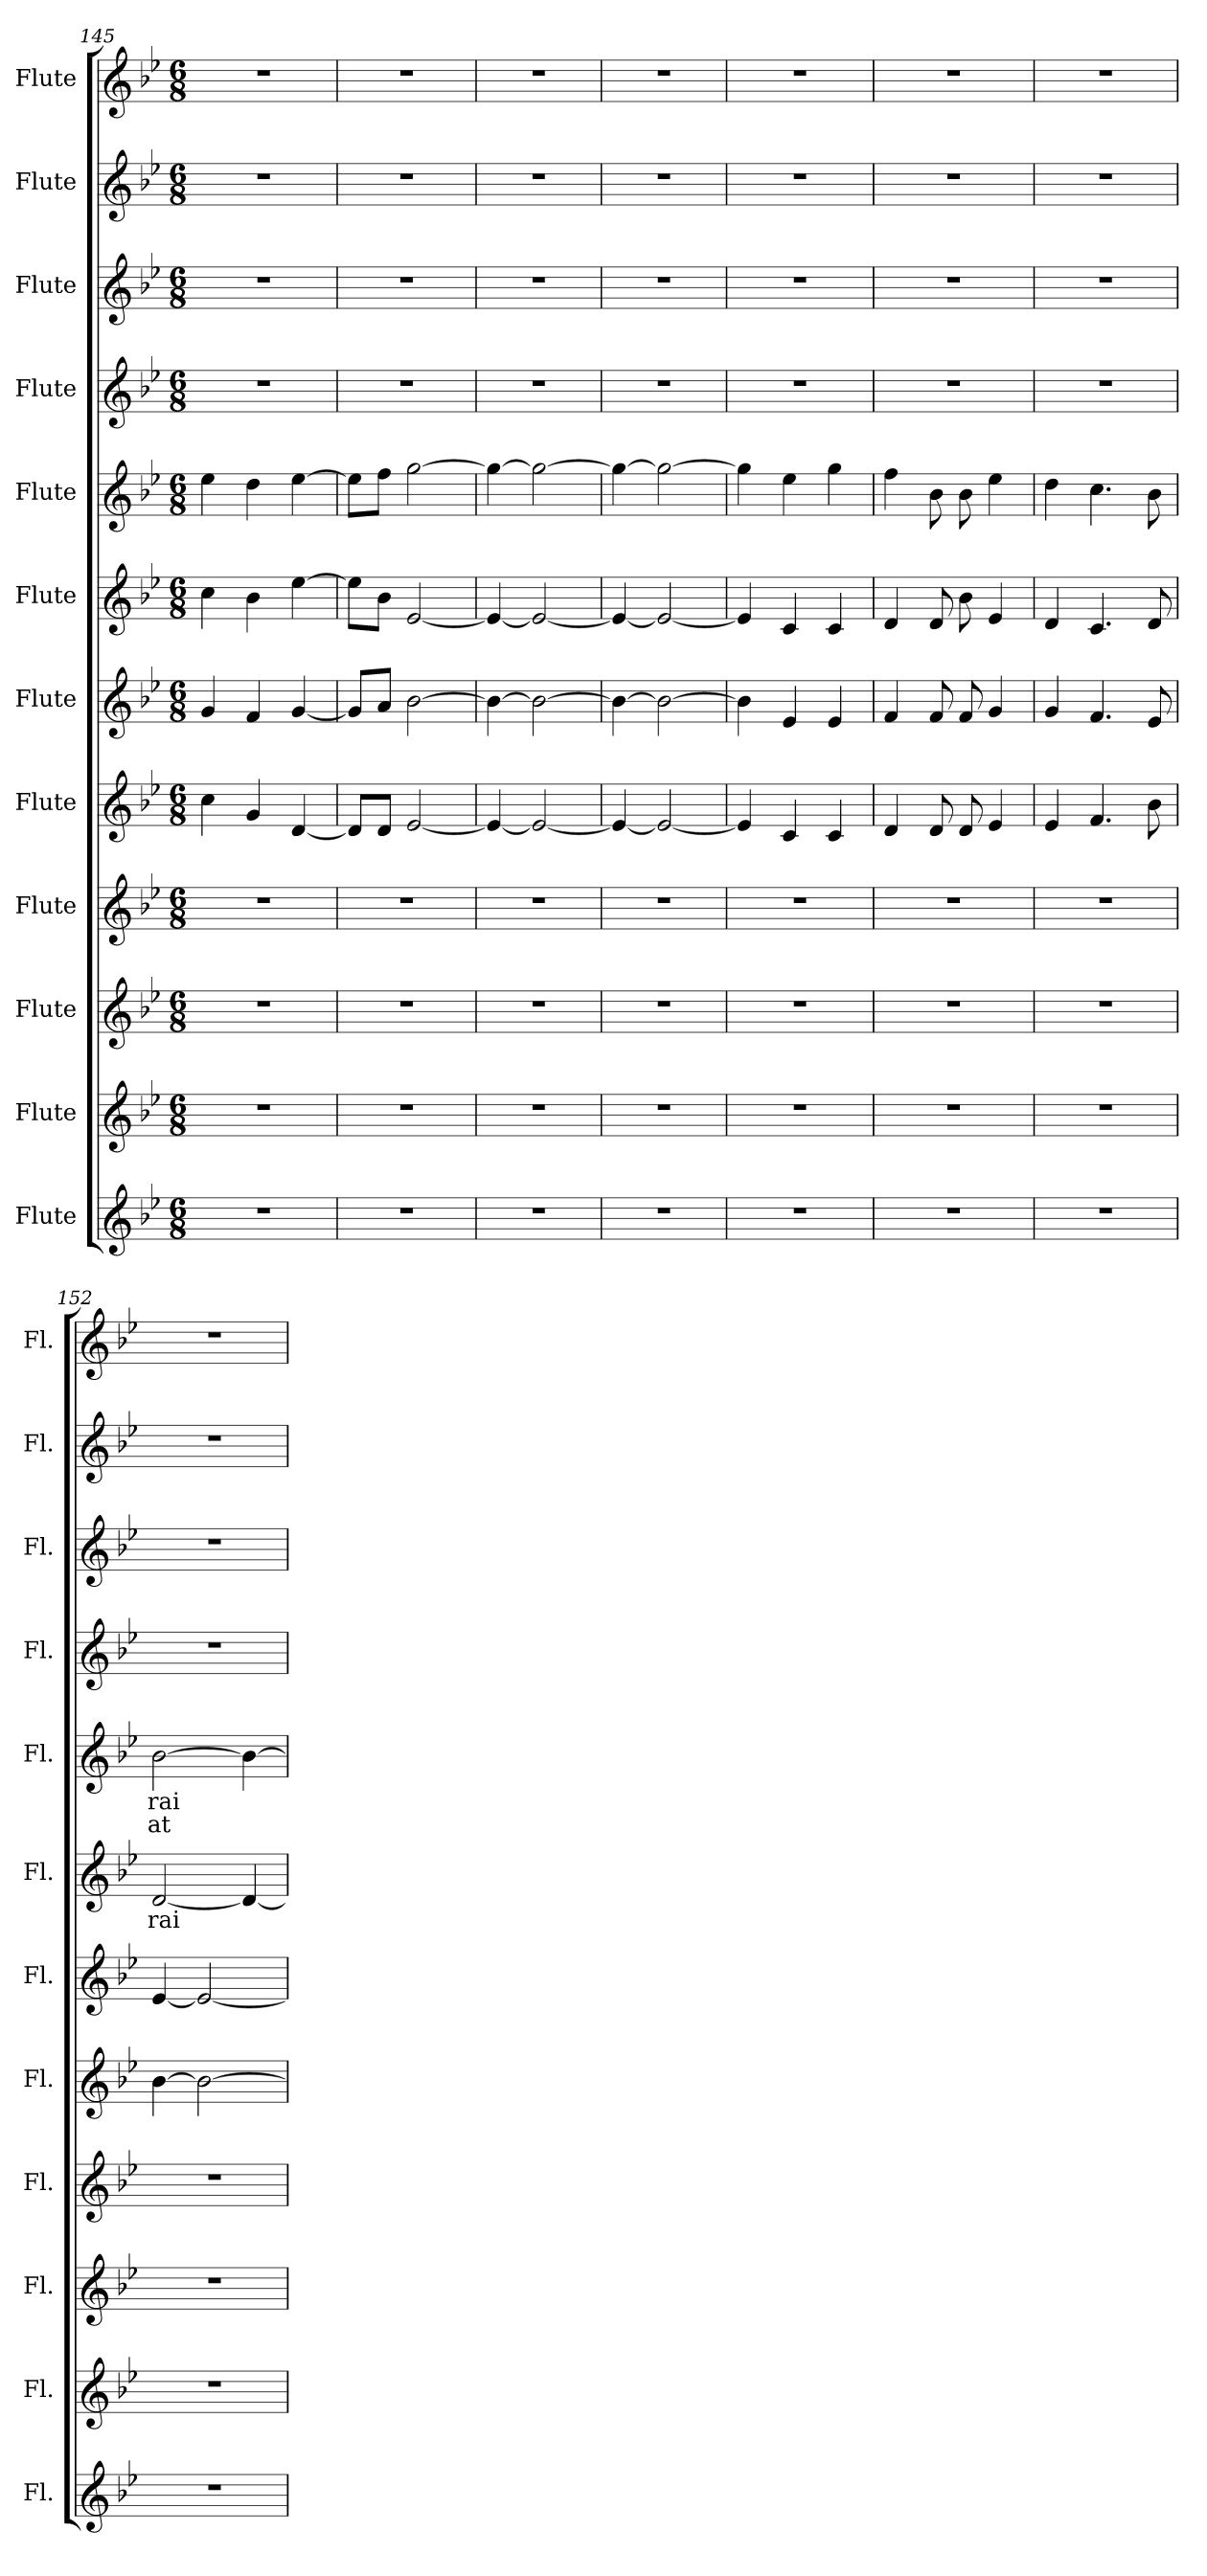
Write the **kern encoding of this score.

**kern	**kern	**kern	**kern	**kern	**kern	**kern	**text	**kern	**text	**text	**kern	**kern	**kern	**kern
*part12	*part11	*part10	*part9	*part8	*part7	*part6	*part6	*part5	*part5	*part5	*part4	*part3	*part2	*part1
*staff12	*staff11	*staff10	*staff9	*staff8	*staff7	*staff6	*staff6	*staff5	*staff5	*staff5	*staff4	*staff3	*staff2	*staff1
*I"Flute	*I"Flute	*I"Flute	*I"Flute	*I"Flute	*I"Flute	*I"Flute	*	*I"Flute	*	*	*I"Flute	*I"Flute	*I"Flute	*I"Flute
*I'Fl.	*I'Fl.	*I'Fl.	*I'Fl.	*I'Fl.	*I'Fl.	*I'Fl.	*	*I'Fl.	*	*	*I'Fl.	*I'Fl.	*I'Fl.	*I'Fl.
*clefG2	*clefG2	*clefG2	*clefG2	*clefG2	*clefG2	*clefG2	*	*clefG2	*	*	*clefG2	*clefG2	*clefG2	*clefG2
*k[b-e-]	*k[b-e-]	*k[b-e-]	*k[b-e-]	*k[b-e-]	*k[b-e-]	*k[b-e-]	*	*k[b-e-]	*	*	*k[b-e-]	*k[b-e-]	*k[b-e-]	*k[b-e-]
*M6/8	*M6/8	*M6/8	*M6/8	*M6/8	*M6/8	*M6/8	*	*M6/8	*	*	*M6/8	*M6/8	*M6/8	*M6/8
=145	=145	=145	=145	=145	=145	=145	=145	=145	=145	=145	=145	=145	=145	=145
2.r	2.r	2.r	2.r	4cc\	4g/	4cc\	.	4ee-\	.	.	2.r	2.r	2.r	2.r
.	.	.	.	4g/	4f/	4b-\	.	4dd\	.	.	.	.	.	.
.	.	.	.	[4d/	[4g/	[4ee-\	.	[4ee-\	.	.	.	.	.	.
=146	=146	=146	=146	=146	=146	=146	=146	=146	=146	=146	=146	=146	=146	=146
2.r	2.r	2.r	2.r	8d/L]	8g/L]	8ee-\L]	.	8ee-\L]	.	.	2.r	2.r	2.r	2.r
.	.	.	.	8d/J	8a/J	8b-\J	.	8ff\J	.	.	.	.	.	.
.	.	.	.	[2e-/	[2b-\	[2e-/	.	[2gg\	.	.	.	.	.	.
=147	=147	=147	=147	=147	=147	=147	=147	=147	=147	=147	=147	=147	=147	=147
2.r	2.r	2.r	2.r	4e-/_	4b-\_	4e-/_	.	4gg\_	.	.	2.r	2.r	2.r	2.r
.	.	.	.	2e-/_	2b-\_	2e-/_	.	2gg\_	.	.	.	.	.	.
=148	=148	=148	=148	=148	=148	=148	=148	=148	=148	=148	=148	=148	=148	=148
2.r	2.r	2.r	2.r	4e-/_	4b-\_	4e-/_	.	4gg\_	.	.	2.r	2.r	2.r	2.r
.	.	.	.	2e-/_	2b-\_	2e-/_	.	2gg\_	.	.	.	.	.	.
=149	=149	=149	=149	=149	=149	=149	=149	=149	=149	=149	=149	=149	=149	=149
2.r	2.r	2.r	2.r	4e-/]	4b-\]	4e-/]	.	4gg\]	.	.	2.r	2.r	2.r	2.r
.	.	.	.	4c/	4e-/	4c/	.	4ee-\	.	.	.	.	.	.
.	.	.	.	4c/	4e-/	4c/	.	4gg\	.	.	.	.	.	.
=150	=150	=150	=150	=150	=150	=150	=150	=150	=150	=150	=150	=150	=150	=150
2.r	2.r	2.r	2.r	4d/	4f/	4d/	.	4ff\	.	.	2.r	2.r	2.r	2.r
.	.	.	.	8d/	8f/	8d/	.	8b-\	.	.	.	.	.	.
.	.	.	.	8d/	8f/	8b-\	.	8b-\	.	.	.	.	.	.
.	.	.	.	4e-/	4g/	4e-/	.	4ee-\	.	.	.	.	.	.
=151	=151	=151	=151	=151	=151	=151	=151	=151	=151	=151	=151	=151	=151	=151
2.r	2.r	2.r	2.r	4e-/	4g/	4d/	.	4dd\	.	.	2.r	2.r	2.r	2.r
.	.	.	.	4.f/	4.f/	4.c/	.	4.cc\	.	.	.	.	.	.
.	.	.	.	8b-\	8e-/	8d/	.	8b-\	.	.	.	.	.	.
=152	=152	=152	=152	=152	=152	=152	=152	=152	=152	=152	=152	=152	=152	=152
2.r	2.r	2.r	2.r	[4b-\	[4e-/	[2d/	-rai	[2b-\	-rai	at	2.r	2.r	2.r	2.r
.	.	.	.	2b-\_	2e-/_	.	.	.	.	.	.	.	.	.
.	.	.	.	.	.	4d/_	.	4b-\_	.	.	.	.	.	.
=	=	=	=	=	=	=	=	=	=	=	=	=	=	=
*-	*-	*-	*-	*-	*-	*-	*-	*-	*-	*-	*-	*-	*-	*-
